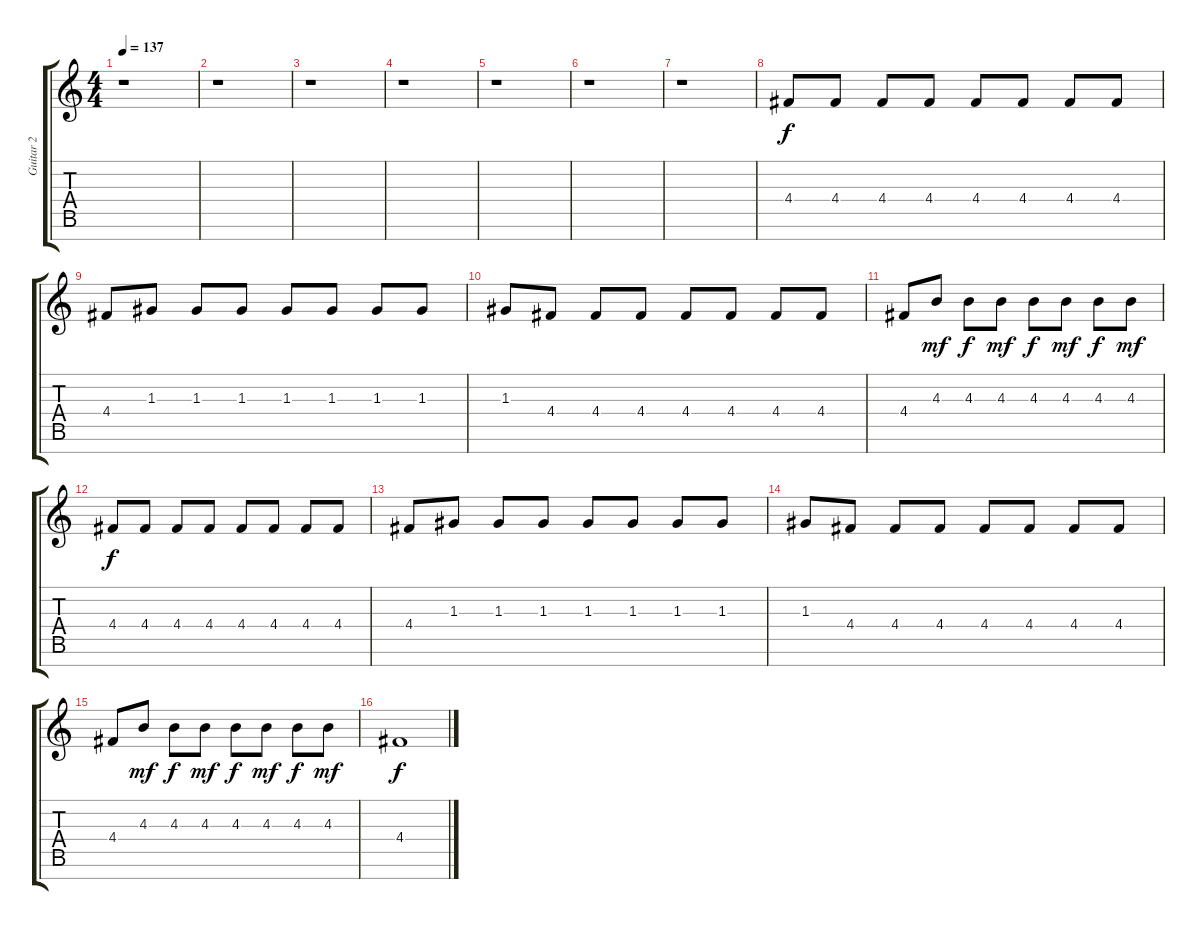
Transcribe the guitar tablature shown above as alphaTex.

\track ("Guitar 2" "Guitar 2") {instrument overdrivenguitar}
\staff {score tabs}
\tuning (E4 B3 G3 D3 A2 E2 B1) {hide}
\ts (4 4)
\tempo 137
\clef g2
\ks c
r.1{dy f} |
r.1 |
r.1 |
r.1 |
r.1 |
r.1 |
r.1 |
4.4.8 4.4.8 4.4.8 4.4.8 4.4.8 4.4.8 4.4.8 4.4.8 |
4.4.8 1.3.8 1.3.8 1.3.8 1.3.8 1.3.8 1.3.8 1.3.8 |
1.3.8 4.4.8 4.4.8 4.4.8 4.4.8 4.4.8 4.4.8 4.4.8 |
4.4.8 4.3.8{dy mf} 4.3.8{dy f} 4.3.8{dy mf} 4.3.8{dy f} 4.3.8{dy mf} 4.3.8{dy f} 4.3.8{dy mf} |
4.4.8{dy f} 4.4.8 4.4.8 4.4.8 4.4.8 4.4.8 4.4.8 4.4.8 |
4.4.8 1.3.8 1.3.8 1.3.8 1.3.8 1.3.8 1.3.8 1.3.8 |
1.3.8 4.4.8 4.4.8 4.4.8 4.4.8 4.4.8 4.4.8 4.4.8 |
4.4.8 4.3.8{dy mf} 4.3.8{dy f} 4.3.8{dy mf} 4.3.8{dy f} 4.3.8{dy mf} 4.3.8{dy f} 4.3.8{dy mf} |
4.4.1{dy f}
